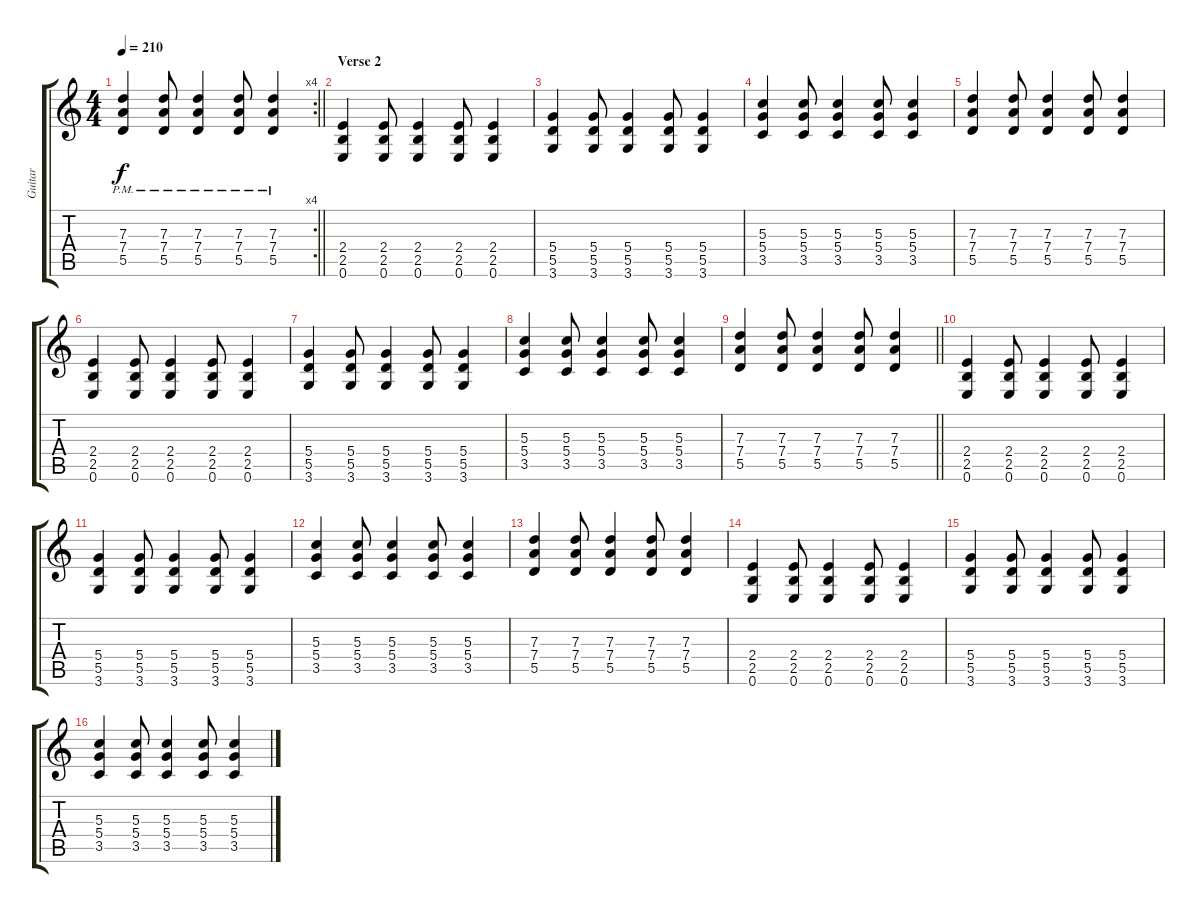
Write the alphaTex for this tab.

\track ("Guitar" "Guitar") {instrument overdrivenguitar}
\staff {score tabs}
\tuning (E4 B3 G3 D3 A2 E2) {hide}
\rc 4
\ts (4 4)
\tempo 210
\clef g2
\barLineRight lightlight
\ks c
(7.3{pm} 7.4{pm} 5.5{pm}).4{dy f} (7.3{pm} 7.4{pm} 5.5{pm}).8 (7.3{pm} 7.4{pm} 5.5{pm}).4 (7.3{pm} 7.4{pm} 5.5{pm}).8 (7.3{pm} 7.4{pm} 5.5{pm}).4 |
\section ("" "Verse 2")
(2.4 2.5 0.6).4 (2.4 2.5 0.6).8 (2.4 2.5 0.6).4 (2.4 2.5 0.6).8 (2.4 2.5 0.6).4 |
(5.4 5.5 3.6).4 (5.4 5.5 3.6).8 (5.4 5.5 3.6).4 (5.4 5.5 3.6).8 (5.4 5.5 3.6).4 |
(5.3 5.4 3.5).4 (5.3 5.4 3.5).8 (5.3 5.4 3.5).4 (5.3 5.4 3.5).8 (5.3 5.4 3.5).4 |
(7.3 7.4 5.5).4 (7.3 7.4 5.5).8 (7.3 7.4 5.5).4 (7.3 7.4 5.5).8 (7.3 7.4 5.5).4 |
(2.4 2.5 0.6).4 (2.4 2.5 0.6).8 (2.4 2.5 0.6).4 (2.4 2.5 0.6).8 (2.4 2.5 0.6).4 |
(5.4 5.5 3.6).4 (5.4 5.5 3.6).8 (5.4 5.5 3.6).4 (5.4 5.5 3.6).8 (5.4 5.5 3.6).4 |
(5.3 5.4 3.5).4 (5.3 5.4 3.5).8 (5.3 5.4 3.5).4 (5.3 5.4 3.5).8 (5.3 5.4 3.5).4 |
\barLineRight lightlight
(7.3 7.4 5.5).4 (7.3 7.4 5.5).8 (7.3 7.4 5.5).4 (7.3 7.4 5.5).8 (7.3 7.4 5.5).4 |
(2.4 2.5 0.6).4 (2.4 2.5 0.6).8 (2.4 2.5 0.6).4 (2.4 2.5 0.6).8 (2.4 2.5 0.6).4 |
(5.4 5.5 3.6).4 (5.4 5.5 3.6).8 (5.4 5.5 3.6).4 (5.4 5.5 3.6).8 (5.4 5.5 3.6).4 |
(5.3 5.4 3.5).4 (5.3 5.4 3.5).8 (5.3 5.4 3.5).4 (5.3 5.4 3.5).8 (5.3 5.4 3.5).4 |
(7.3 7.4 5.5).4 (7.3 7.4 5.5).8 (7.3 7.4 5.5).4 (7.3 7.4 5.5).8 (7.3 7.4 5.5).4 |
(2.4 2.5 0.6).4 (2.4 2.5 0.6).8 (2.4 2.5 0.6).4 (2.4 2.5 0.6).8 (2.4 2.5 0.6).4 |
(5.4 5.5 3.6).4 (5.4 5.5 3.6).8 (5.4 5.5 3.6).4 (5.4 5.5 3.6).8 (5.4 5.5 3.6).4 |
(5.3 5.4 3.5).4 (5.3 5.4 3.5).8 (5.3 5.4 3.5).4 (5.3 5.4 3.5).8 (5.3 5.4 3.5).4
